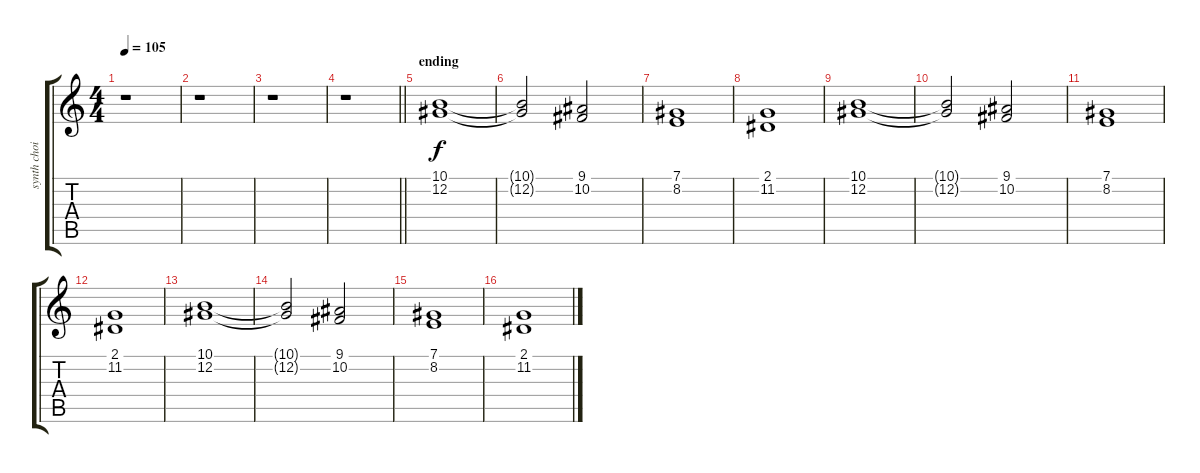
\track ("synth choir" "synth choi") {instrument choiraahs}
\staff {score tabs}
\tuning (Db4 Ab3 E3 B2 Gb2 Db2) {hide}
\ts (4 4)
\tempo 105
\clef g2
\ks c
r.1{dy p} |
r.1 |
r.1 |
\barLineRight lightlight
r.1 |
\section ("" "ending")
(10.1 12.2).1{dy f} |
(10.1{t} 12.2{t}).2 (9.1 10.2).2 |
(7.1 8.2).1 |
(2.1 11.2).1 |
(10.1 12.2).1 |
(10.1{t} 12.2{t}).2 (9.1 10.2).2 |
(7.1 8.2).1 |
(2.1 11.2).1 |
(10.1 12.2).1 |
(10.1{t} 12.2{t}).2 (9.1 10.2).2 |
(7.1 8.2).1 |
(2.1 11.2).1
